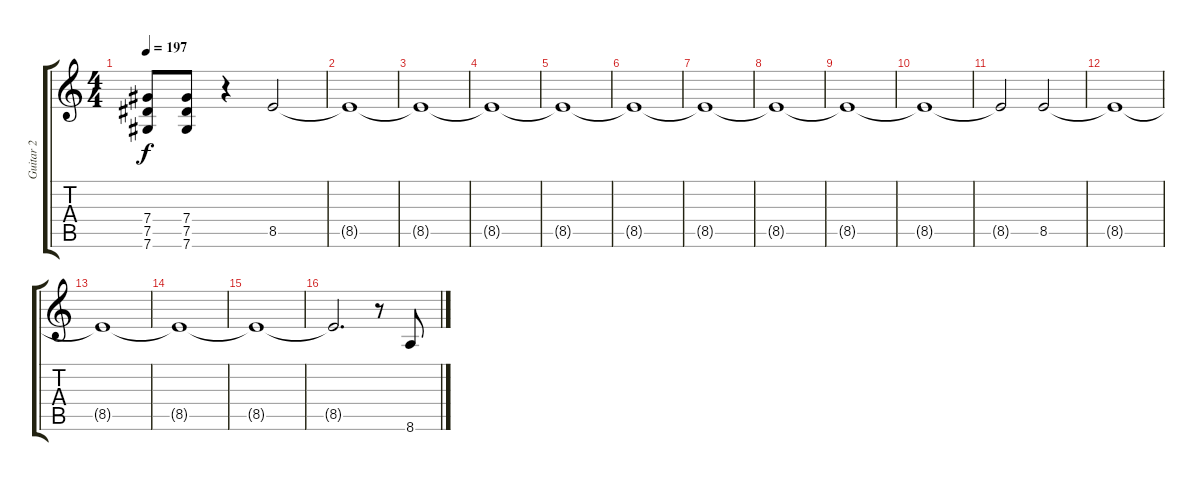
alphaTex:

\track ("Guitar 2" "Guitar 2") {instrument distortionguitar}
\staff {score tabs}
\tuning (Eb4 Bb3 Gb3 Db3 Ab2 Db2) {hide}
\ts (4 4)
\tempo 197
\clef g2
\ks c
(7.4 7.5 7.6).8{dy f} (7.4 7.5 7.6).8 r.4 8.5.2 |
8.5{t}.1 |
8.5{t}.1 |
8.5{t}.1 |
8.5{t}.1 |
8.5{t}.1 |
8.5{t}.1 |
8.5{t}.1 |
8.5{t}.1 |
8.5{t}.1 |
8.5{t}.2 8.5.2 |
8.5{t}.1 |
8.5{t}.1 |
8.5{t}.1 |
8.5{t}.1 |
8.5{t}.2{d} r.8 8.6.8
